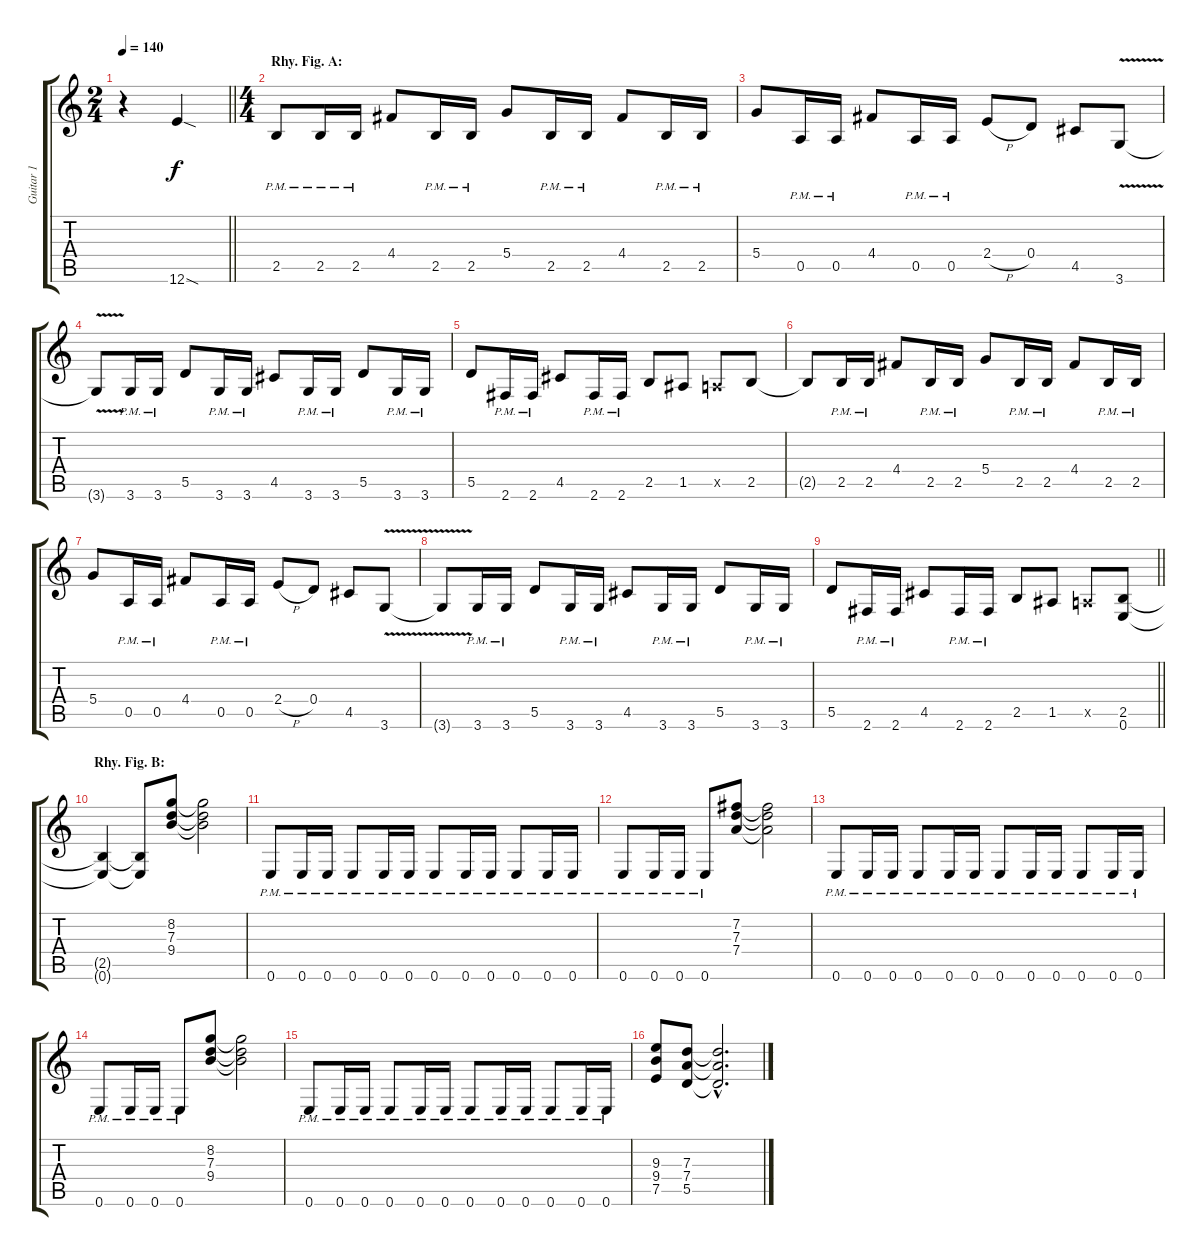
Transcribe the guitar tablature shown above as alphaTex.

\track ("Guitar 1" "Guitar 1") {instrument overdrivenguitar}
\staff {score tabs}
\tuning (E4 B3 G3 D3 A2 E2) {hide}
\ts (2 4)
\tempo 140
\clef g2
\barLineRight lightlight
\ks c
r.4{dy f instrument overdrivenguitar} 12.6{sod}.4 |
\ts (4 4)
\section ("" "Rhy. Fig. A:")
2.5{pm}.8 2.5{pm}.16 2.5{pm}.16 4.4.8 2.5{pm}.16 2.5{pm}.16 5.4.8 2.5{pm}.16 2.5{pm}.16 4.4.8 2.5{pm}.16 2.5{pm}.16 |
5.4.8 0.5{pm}.16 0.5{pm}.16 4.4.8 0.5{pm}.16 0.5{pm}.16 2.4{h}.8 0.4.8 4.5.8 3.6{v}.8 |
3.6{t}.8 3.6{pm}.16 3.6{pm}.16 5.5.8 3.6{pm}.16 3.6{pm}.16 4.5.8 3.6{pm}.16 3.6{pm}.16 5.5.8 3.6{pm}.16 3.6{pm}.16 |
5.5.8 2.6{pm}.16 2.6{pm}.16 4.5.8 2.6{pm}.16 2.6{pm}.16 2.5.8 1.5.8 0.5{x}.8 2.5.8 |
2.5{t}.8 2.5{pm}.16 2.5{pm}.16 4.4.8 2.5{pm}.16 2.5{pm}.16 5.4.8 2.5{pm}.16 2.5{pm}.16 4.4.8 2.5{pm}.16 2.5{pm}.16 |
5.4.8 0.5{pm}.16 0.5{pm}.16 4.4.8 0.5{pm}.16 0.5{pm}.16 2.4{h}.8 0.4.8 4.5.8 3.6{v}.8 |
3.6{t}.8 3.6{pm}.16 3.6{pm}.16 5.5.8 3.6{pm}.16 3.6{pm}.16 4.5.8 3.6{pm}.16 3.6{pm}.16 5.5.8 3.6{pm}.16 3.6{pm}.16 |
\barLineRight lightlight
5.5.8 2.6{pm}.16 2.6{pm}.16 4.5.8 2.6{pm}.16 2.6{pm}.16 2.5.8 1.5.8 0.5{x}.8 (2.5 0.6).8 |
\section ("" "Rhy. Fig. B:")
(2.5{t} 0.6{t}).4 (2.5{t} 0.6{t}).8 (8.2 7.3 9.4).8 (8.2{t} 7.3{t} 9.4{t}).2 |
0.6{pm}.8 0.6{pm}.16 0.6{pm}.16 0.6{pm}.8 0.6{pm}.16 0.6{pm}.16 0.6{pm}.8 0.6{pm}.16 0.6{pm}.16 0.6{pm}.8 0.6{pm}.16 0.6{pm}.16 |
0.6{pm}.8 0.6{pm}.16 0.6{pm}.16 0.6{pm}.8 (7.2 7.3 7.4).8 (7.2{t} 7.3{t} 7.4{t}).2 |
0.6{pm}.8 0.6{pm}.16 0.6{pm}.16 0.6{pm}.8 0.6{pm}.16 0.6{pm}.16 0.6{pm}.8 0.6{pm}.16 0.6{pm}.16 0.6{pm}.8 0.6{pm}.16 0.6{pm}.16 |
0.6{pm}.8 0.6{pm}.16 0.6{pm}.16 0.6{pm}.8 (8.2 7.3 9.4).8 (8.2{t} 7.3{t} 9.4{t}).2 |
0.6{pm}.8 0.6{pm}.16 0.6{pm}.16 0.6{pm}.8 0.6{pm}.16 0.6{pm}.16 0.6{pm}.8 0.6{pm}.16 0.6{pm}.16 0.6{pm}.8 0.6{pm}.16 0.6{pm}.16 |
(9.3 9.4 7.5).8 (7.3 7.4 5.5).8 (7.3{hac t} 7.4{hac t} 5.5{hac t}).2{d}
